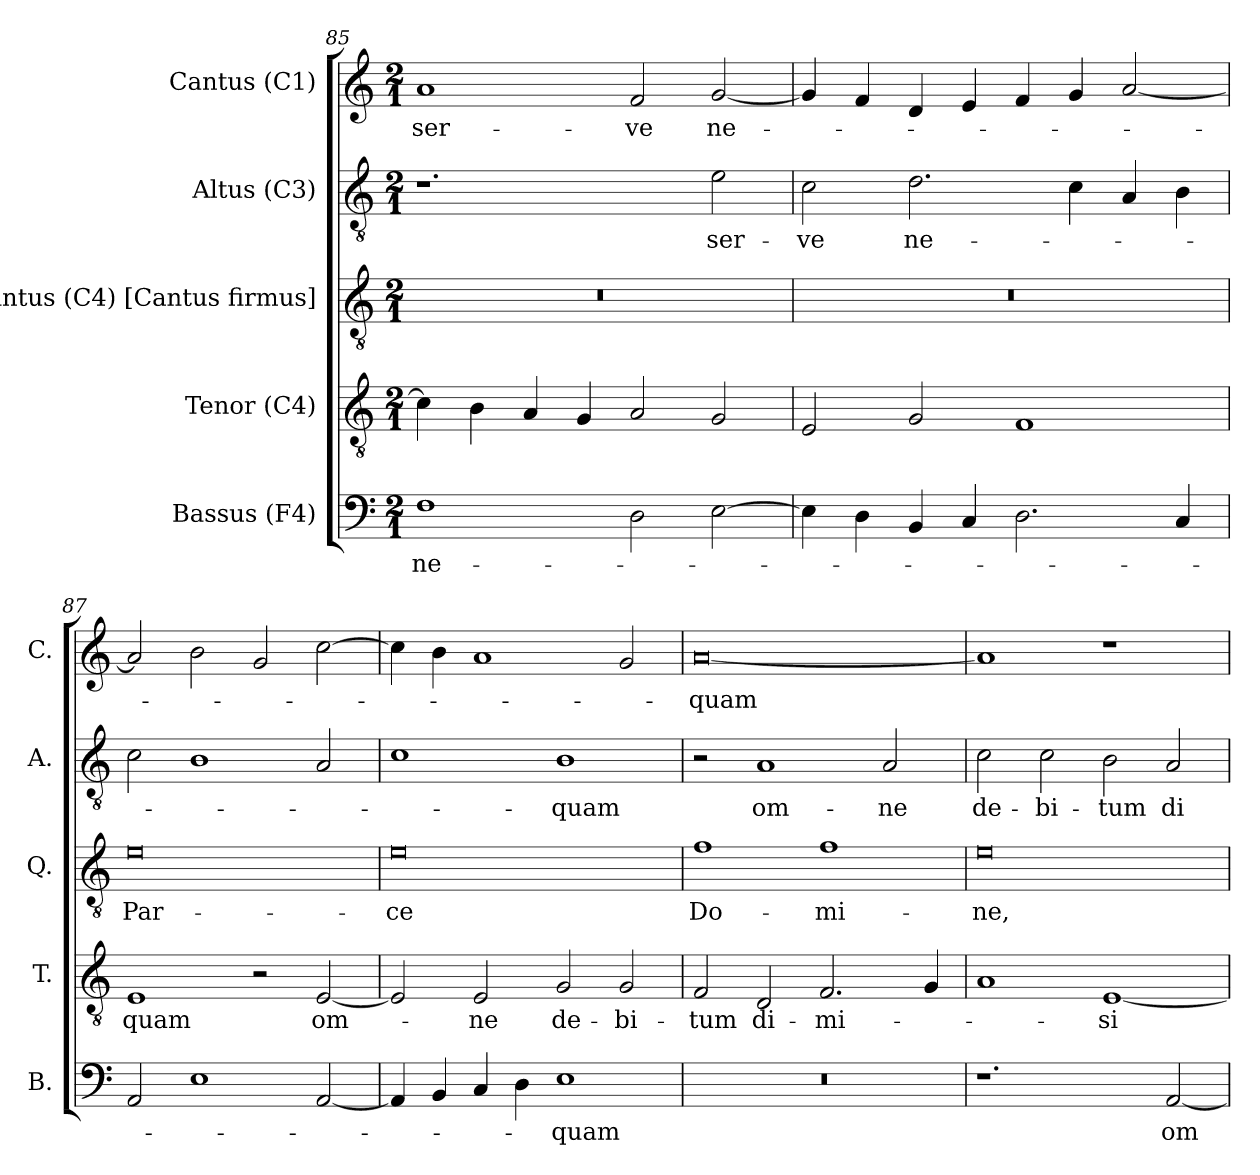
**kern	**text	**kern	**text	**kern	**text	**kern	**text	**kern	**text
*part5	*part5	*part4	*part4	*part3	*part3	*part2	*part2	*part1	*part1
*staff5	*staff5	*staff4	*staff4	*staff3	*staff3	*staff2	*staff2	*staff1	*staff1
*I"Bassus (F4)	*	*I"Tenor (C4)	*	*I"Quintus (C4) [Cantus firmus]	*	*I"Altus (C3)	*	*I"Cantus (C1)	*
*I'B.	*	*I'T.	*	*I'Q.	*	*I'A.	*	*I'C.	*
!!LO:LB:g=z
*clefF4	*	*clefGv2	*	*clefGv2	*	*clefGv2	*	*clefG2	*
*	*	*	*	*ITrd7c12	*	*ITrd7c12	*	*	*
*k[]	*	*k[]	*	*k[]	*	*k[]	*	*k[]	*
*C:	*	*C:	*	*C:	*	*C:	*	*C:	*
*M2/1	*	*M2/1	*	*M2/1	*	*M2/1	*	*M2/1	*
=85	=85	=85	=85	=85	=85	=85	=85	=85	=85
!	!LO:LY:b:color=#000000	!	!	!LO:N:vis=1	!	!	!	!	!
!	!	!	!	!	!	!	!	!	!LO:LY:b:color=#000000
1Fi	ne-	4ci\]	.	0r	.	1.r	.	1ai	ser-
.	.	4Bi\	.	.	.	.	.	.	.
.	.	4Ai/	.	.	.	.	.	.	.
.	.	4Gi/	.	.	.	.	.	.	.
!	!	!	!	!	!	!	!	!	!LO:LY:b:color=#000000
2Di\	.	2Ai/	.	.	.	.	.	2fi/	-ve
!	!	!	!	!	!	!	!LO:LY:b:color=#000000	!	!
!	!	!	!	!	!	!	!	!	!LO:LY:b:color=#000000
[2Ei\	.	2Gi/	.	.	.	2Ei\	ser-	[2gi/	ne-
=86	=86	=86	=86	=86	=86	=86	=86	=86	=86
!	!	!	!	!LO:N:vis=1	!	!	!	!	!
!	!	!	!	!	!	!	!LO:LY:b:color=#000000	!	!
4Ei\]	.	2Ei/	.	0r	.	2Ci\	-ve	4gi/]	.
4Di\	.	.	.	.	.	.	.	4fi/	.
!	!	!	!	!	!	!	!LO:LY:b:color=#000000	!	!
4BBi/	.	2Gi/	.	.	.	2.Di\	ne-	4di/	.
4Ci/	.	.	.	.	.	.	.	4ei/	.
2.Di\	.	1Fi	.	.	.	.	.	4fi/	.
.	.	.	.	.	.	4Ci\	.	4gi/	.
.	.	.	.	.	.	4AAi/	.	[2ai/	.
4Ci/	.	.	.	.	.	4BBi\	.	.	.
=87	=87	=87	=87	=87	=87	=87	=87	=87	=87
!	!	!	!LO:LY:b:color=#000000	!	!	!	!	!	!
!	!	!	!	!	!LO:LY:b:color=#000000	!	!	!	!
2AAi/	.	1Ei	-quam	0Ei	Par-	2Ci\	.	2ai/]	.
1Ei	.	.	.	.	.	1BBi	.	2bi\	.
.	.	2r	.	.	.	.	.	2gi/	.
!	!	!	!LO:LY:b:color=#000000	!	!	!	!	!	!
[2AAi/	.	[2Ei/	om-	.	.	2AAi/	.	[2cci\	.
=88	=88	=88	=88	=88	=88	=88	=88	=88	=88
!	!	!	!	!	!LO:LY:b:color=#000000	!	!	!	!
4AAi/]	.	2Ei/]	.	0Ei	-ce	1Ci	.	4cci\]	.
4BBi/	.	.	.	.	.	.	.	4bi\	.
!	!	!	!LO:LY:b:color=#000000	!	!	!	!	!	!
4Ci/	.	2Ei/	-ne	.	.	.	.	1ai	.
4Di\	.	.	.	.	.	.	.	.	.
!	!LO:LY:b:color=#000000	!	!	!	!	!	!	!	!
!	!	!	!LO:LY:b:color=#000000	!	!	!	!	!	!
!	!	!	!	!	!	!	!LO:LY:b:color=#000000	!	!
1Ei	-quam	2Gi/	de-	.	.	1BBi	-quam	.	.
!	!	!	!LO:LY:b:color=#000000	!	!	!	!	!	!
.	.	2Gi/	-bi-	.	.	.	.	2gi/	.
=89	=89	=89	=89	=89	=89	=89	=89	=89	=89
!LO:N:vis=1	!	!	!	!	!	!	!	!	!
!	!	!	!LO:LY:b:color=#000000	!	!	!	!	!	!
!	!	!	!	!	!LO:LY:b:color=#000000	!	!	!	!
!	!	!	!	!	!	!	!	!	!LO:LY:b:color=#000000
0r	.	2Fi/	-tum	1Fi	Do-	2r	.	[0ai	-quam
!	!	!	!LO:LY:b:color=#000000	!	!	!	!	!	!
!	!	!	!	!	!	!	!LO:LY:b:color=#000000	!	!
.	.	2Di/	di-	.	.	1AAi	om-	.	.
!	!	!	!LO:LY:b:color=#000000	!	!	!	!	!	!
!	!	!	!	!	!LO:LY:b:color=#000000	!	!	!	!
.	.	2.Fi/	-mi-	1Fi	-mi-	.	.	.	.
!	!	!	!	!	!	!	!LO:LY:b:color=#000000	!	!
.	.	.	.	.	.	2AAi/	-ne	.	.
.	.	4Gi/	.	.	.	.	.	.	.
!!LO:PB:g=z
=90	=90	=90	=90	=90	=90	=90	=90	=90	=90
!	!	!	!	!	!LO:LY:b:color=#000000	!	!	!	!
!	!	!	!	!	!	!	!LO:LY:b:color=#000000	!	!
1.r	.	1Ai	.	0Ei	-ne,	2Ci\	de-	1ai]	.
!	!	!	!	!	!	!	!LO:LY:b:color=#000000	!	!
.	.	.	.	.	.	2Ci\	-bi-	.	.
!	!	!	!LO:LY:b:color=#000000	!	!	!	!	!	!
!	!	!	!	!	!	!	!LO:LY:b:color=#000000	!	!
.	.	[1Ei	-si	.	.	2BBi\	-tum	1r	.
!	!LO:LY:b:color=#000000	!	!	!	!	!	!	!	!
!	!	!	!	!	!	!	!LO:LY:b:color=#000000	!	!
[2AAi/	om-	.	.	.	.	2AAi/	di-	.	.
=	=	=	=	=	=	=	=	=	=
*-	*-	*-	*-	*-	*-	*-	*-	*-	*-
